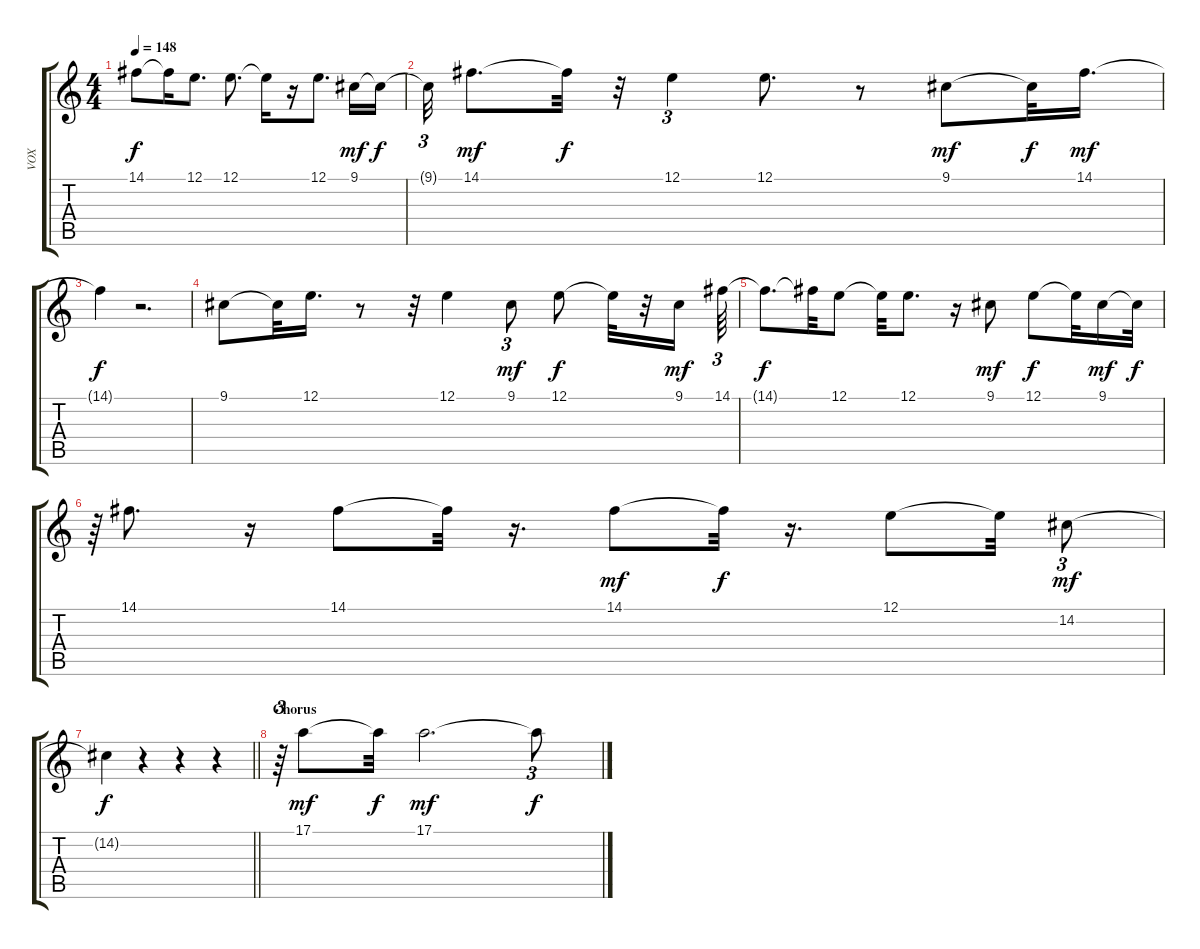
\track ("VOX" "VOX") {instrument lead3calliope}
\staff {score tabs}
\tuning (E4 B3 G3 D3 A2 E2) {hide}
\ts (4 4)
\tempo 148
\clef g2
\ks c
14.1{t}.8{dy f} 14.1{t}.16 12.1.8{d} 12.1.8{d} 12.1{t}.16 r.16 12.1.8{d} 9.1.16{dy mf} 9.1{t}.16{dy f} |
9.1{t}.32{tu (3 2)} 14.1.8{d dy mf} 14.1{t}.32{dy f} r.32 12.1.4{tu (3 2)} 12.1.8{d} r.8 9.1.8{dy mf} 9.1{t}.32{dy f} 14.1.16{d dy mf} |
14.1{t}.4{dy f} r.2{d} |
9.1.8 9.1{t}.32 12.1.16{d} r.8 r.32 12.1.4 9.1.8{tu (3 2) dy mf} 12.1.8{dy f} 12.1{t}.32 r.32 9.1.16{dy mf} 14.1.64{tu (3 2)} |
14.1{t}.8{d dy f} 14.1{t}.32 12.1.8 12.1{t}.32 12.1.8{d} r.16 9.1.8{dy mf} 12.1.8{dy f} 12.1{t}.32 9.1.16{dy mf} 9.1{t}.32{dy f} |
r.64{tu (3 2)} 14.1.8{d} r.16 14.1.8 14.1{t}.32 r.16{d} 14.1.8{dy mf} 14.1{t}.32{dy f} r.16{d} 12.1.8 12.1{t}.32 14.2.8{tu (3 2) dy mf} |
\barLineRight lightlight
14.2{t}.4{dy f} r.4 r.4 r.4 |
\section ("" "Chorus")
r.64{tu (3 2)} 17.1.8{dy mf} 17.1{t}.32{dy f} 17.1.2{d dy mf} 17.1{t}.8{tu (3 2) dy f}
